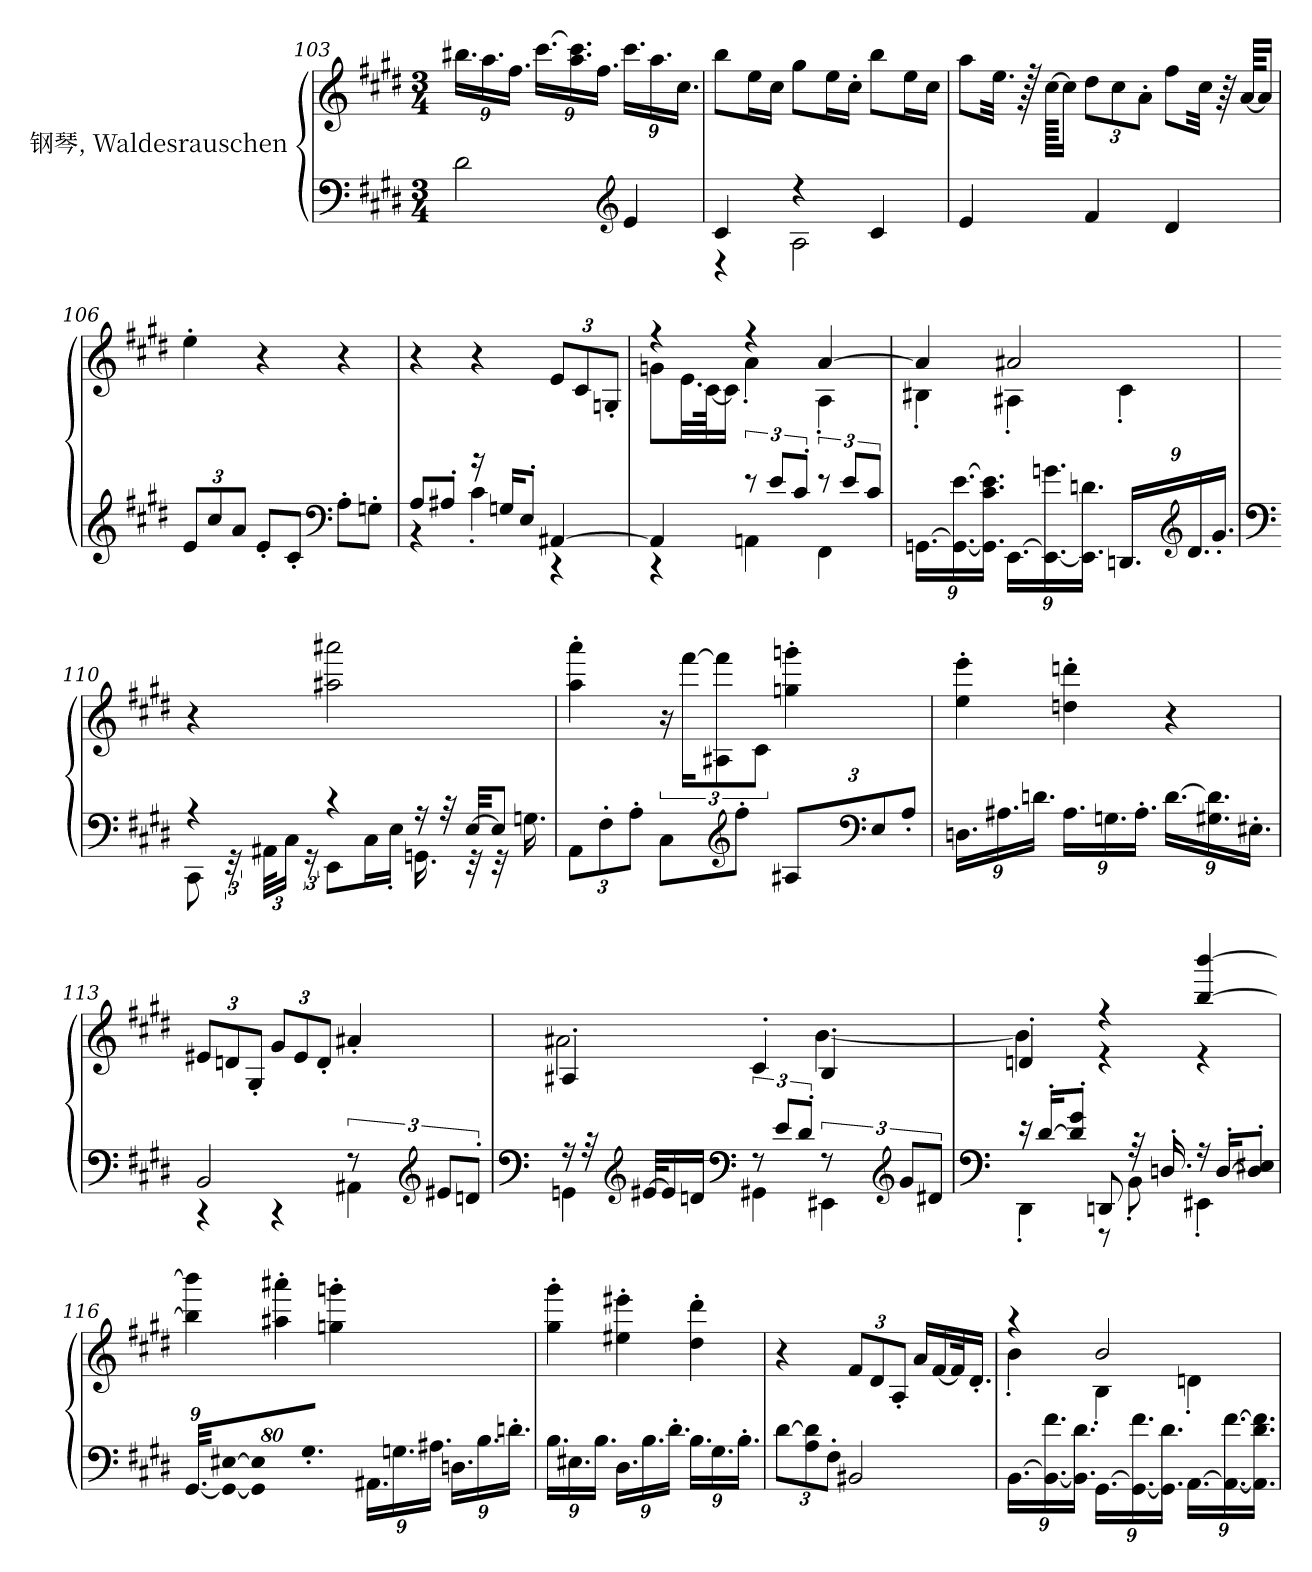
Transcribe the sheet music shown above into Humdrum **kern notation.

**kern	**kern
*part1	*part1
*staff2	*staff1
*I"钢琴, Waldesrauschen	*
*clefF4	*clefG2
*k[f#c#g#d#]	*k[f#c#g#d#]
*M3/4	*M3/4
*	*Xbrackettup
=103	=103
2d#\	18.bb#X\LL
.	18.aa\
.	18.ff#\JJ
.	[18.ccc#\LL
.	18.aa\ 18.ccc#\]
.	18.ff#\JJ
*clefG2	*
4e/	18.ccc#\LL
.	18.aa\
.	18.cc#\JJ
=104	=104
*^	*
4c#/	4r	8bb\L
.	.	16ee\L
.	.	16cc#\JJ
4r	2A\	8gg#\L
.	.	16ee\L
.	.	16cc#'\JJ
4c#/	.	8bb\L
.	.	16ee\L
.	.	16cc#\JJ
*v	*v	*
!!LO:LB:g=z
=105	=105
4e/	8aa\L
.	32.ee\Jkk
.	128r
.	[128cc#\KKKLL
.	16cc#\JJ]
4f#/	12dd#\L
.	12cc#\
.	12a'\J
4d#/	8ff#\L
.	32cc#\Jkk
.	64r
.	[64a/KKLL
.	16a/JJ]
=106	=106
*Xbrackettup	*
12e/L	4ee'\
12cc#/	.
12a/J	.
8e'/L	4r
8c#'/J	.
*clefF4	*
8A'\L	4r
8Gn'\J	.
=107	=107
*^	*
8A/L	4r	4r
8A#X'/J	.	.
16r	4c#'\	4r
16Gn/KL	.	.
8E'/J	.	.
[4AA#X/	4r	12e/L
.	.	12c#/
.	.	12Gn'/J
!!LO:PB:g=z
=108	=108	=108
*	*	*^
4AA#/]	4r	4r	8gn\L
.	.	.	32.e\LL
.	.	.	[64c#\JK
.	.	.	16c#\JJ]
*brackettup	*	*	*
12r	4AAn\	4r	4a'\
12e/L	.	.	.
12c#'/J	.	.	.
12r	4FF#\	[4a/	4A'\
12e/L	.	.	.
12c#/J	.	.	.
*v	*v	*	*
=109	=109	=109
*Xbrackettup	*	*
[18.GGn\LL	4a/]	4B#X'\
18.GG\_ [18.e\	.	.
18.GG\] 18.c#\ 18.e\]JJ	.	.
[18.EE\LL	2a#X/	4A#X'\
18.EE\_ 18.gn\	.	.
18.EE\] 18.dn\JJ	.	.
18.DDn/LL	.	4c#'\
*clefG2	*	*
18.d/	.	.
18.g'/JJ	.	.
*	*v	*v
!!LO:LB:g=z
=110	=110
*clefF4	*
*^	*
4r	8CC#\	4r
*	*brackettup	*
.	48r	.
.	48AA#X\KLL	.
.	24C#\JJ	.
.	24r	.
4r	8EE\L	2aa#X\ 2aaa#X\
.	16C#\L	.
.	16E'\JJ	.
16r	16.GGn\	.
32r	.	.
[32E/KKL	32r	.
8E/J]	32r	.
.	16.Gn\	.
*v	*v	*
=111	=111
*Xbrackettup	*
12AA\L	4aa\' 4aaa\'
12F#'\	.
12A'\J	.
*	*brackettup
8C#\L	24r
.	[24fff#\KL
.	12A#X\ 12fff#\]
*clefG2	*
8ff#'\J	.
.	12c#\J
12A#X/L	4ggn\' 4gggn\'
*clefF4	*
12E/	.
12A#'/J	.
!!LO:LB:g=z
=112	=112
18.Dn\LL	4ee\' 4eee\'
18.A#X\	.
18.dn\JJ	.
18.A#\LL	4ddn\' 4dddn\'
18.Gn\	.
18.A#'\JJ	.
[18.d\LL	4r
18.G#X\ 18.d\]	.
18.E#X'\JJ	.
=113	=113
*^	*
*	*	*Xbrackettup
2BB/	4r	12e#X/L
.	.	12dn/
.	.	12G#'/J
.	4r	12g#/L
.	.	12e#/
.	.	12d'/J
*brackettup	*	*
12r	4AA#X\	4a#X'/
*clefG2	*	*
12e#X/L	.	.
12dn'/J	.	.
!!LO:LB:g=z
=114	=114	=114
*clefF4	*	*
*	*	*^
16r	4GGn\	4A#X'/	2a#X\
32r	.	.	.
*clefG2	*	*	*
[32e#X/KLL	.	.	.
16e#/]	.	.	.
16dn/JJ	.	.	.
*clefF4	*	*	*
12r	4GG#X\	4c#'/	.
12e#/L	.	.	.
12d'/J	.	.	.
12r	4EE#X\	4B'/	[4b\
*clefG2	*	*	*
12g#/L	.	.	.
12d#X/J	.	.	.
=115	=115	=115	=115
*clefF4	*	*	*
16r	4DD#'\	4dn'/	4b\]
[16d#'/KL	.	.	.
8d#/]' 8g#/'J	.	.	.
8DDn/	8r	4r	4r
32r	8BB'\	.	.
16.Dn'/	.	.	.
16r	4EE#X'\	[4bb/ [4bbb/	4r
[16D'/KL	.	.	.
8D/]' 8E#X/'J	.	.	.
*v	*v	*	*
*	*v	*v
!!LO:LB:g=z
=116	=116
*Xbrackettup	*
[36.GG#/KKL	4bb\] 4bbb\]
!LO:N:vis=8	!
640%71GG#/_ [640%71E#X/	.
!LO:N:vis=64	!
640%9GG#/] 640%9E#/]KKL	.
18.G#'/JJ	.
18.AA#X\LL	4aa#X\' 4aaa#X\'
18.Gn\	.
18.A#X\JJ	.
18.Dn\LL	4ggn\' 4gggn\'
18.B\	.
18.dn'\JJ	.
=117	=117
18.B\LL	4gg#\' 4ggg#\'
18.E#X\	.
18.B\JJ	.
18.D#\LL	4ee#X\' 4eee#X\'
18.B\	.
18.d#'\JJ	.
18.B\LL	4dd#\' 4ddd#\'
18.G#\	.
18.B'\JJ	.
!!LO:LB:g=z
=118	=118
[12d#\L	4r
12A\ 12d#\]	.
12F#'\J	.
2BB#X/	12f#/L
.	12d#/
.	12A'/J
.	16a/LL
.	[16f#/
.	32f#/K]
.	16.d#'/JJ
=119	=119
*	*^
[18.BB\LL	4r	4b'\
18.BB\_ 18.f#\	.	.
18.BB\] 18.d#\JJ	.	.
[18.GG#\LL	2b/	4B'\
18.GG#\_ 18.f#\	.	.
18.GG#\] 18.d#\JJ	.	.
[18.AA\LL	.	4dn'\
18.AA\_ [18.f#\	.	.
18.AA\] 18.d#\ 18.f#\]JJ	.	.
*	*v	*v
=	=
*-	*-
